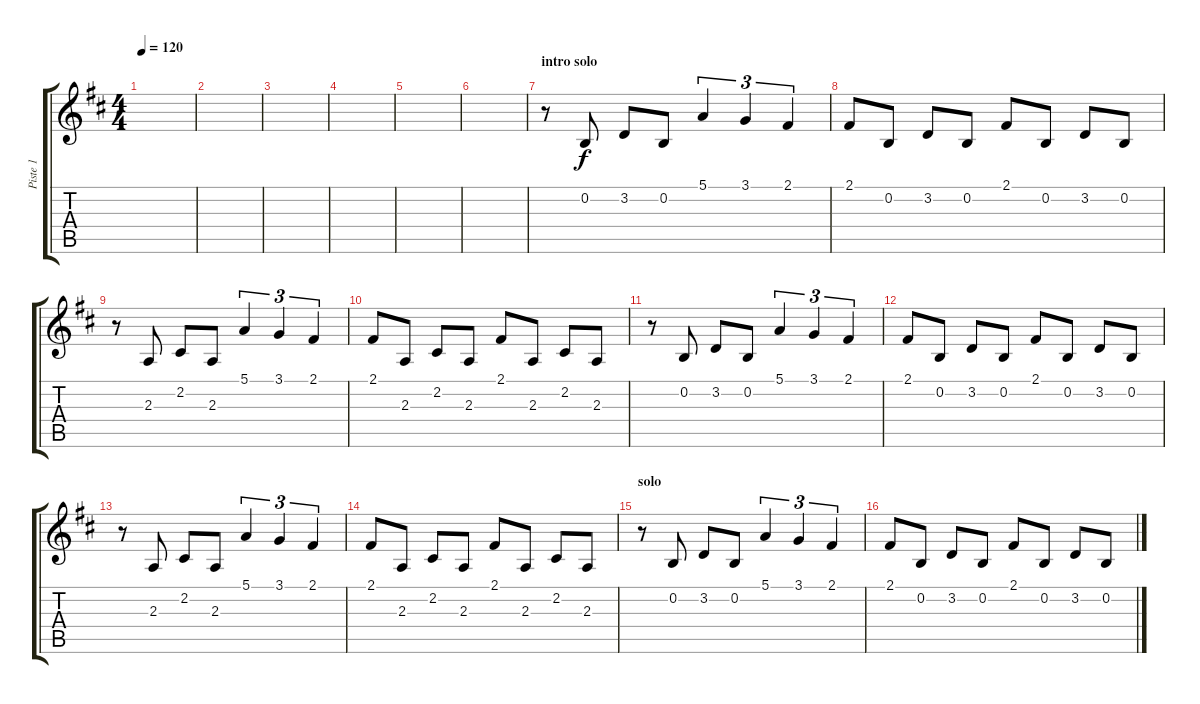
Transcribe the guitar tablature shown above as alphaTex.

\track ("Piste 1" "Piste 1") {instrument acousticgrandpiano}
\staff {score tabs}
\tuning (E4 B3 G3 D3 A2 E2) {hide}
\ts (4 4)
\tempo 120
\clef g2
\ks d
|
|
|
|
|
|
\section ("" "intro solo")
r.8 0.2.8 3.2.8 0.2.8 5.1.4{tu (3 2)} 3.1.4{tu (3 2)} 2.1.4{tu (3 2)} |
2.1.8 0.2.8 3.2.8 0.2.8 2.1.8 0.2.8 3.2.8 0.2.8 |
r.8 2.3.8 2.2.8 2.3.8 5.1.4{tu (3 2)} 3.1.4{tu (3 2)} 2.1.4{tu (3 2)} |
2.1.8 2.3.8 2.2.8 2.3.8 2.1.8 2.3.8 2.2.8 2.3.8 |
r.8 0.2.8 3.2.8 0.2.8 5.1.4{tu (3 2)} 3.1.4{tu (3 2)} 2.1.4{tu (3 2)} |
2.1.8 0.2.8 3.2.8 0.2.8 2.1.8 0.2.8 3.2.8 0.2.8 |
r.8 2.3.8 2.2.8 2.3.8 5.1.4{tu (3 2)} 3.1.4{tu (3 2)} 2.1.4{tu (3 2)} |
2.1.8 2.3.8 2.2.8 2.3.8 2.1.8 2.3.8 2.2.8 2.3.8 |
\section ("" "solo")
r.8{volume 9 instrument musicbox} 0.2.8 3.2.8 0.2.8 5.1.4{tu (3 2)} 3.1.4{tu (3 2)} 2.1.4{tu (3 2)} |
2.1.8 0.2.8 3.2.8 0.2.8 2.1.8 0.2.8 3.2.8 0.2.8
